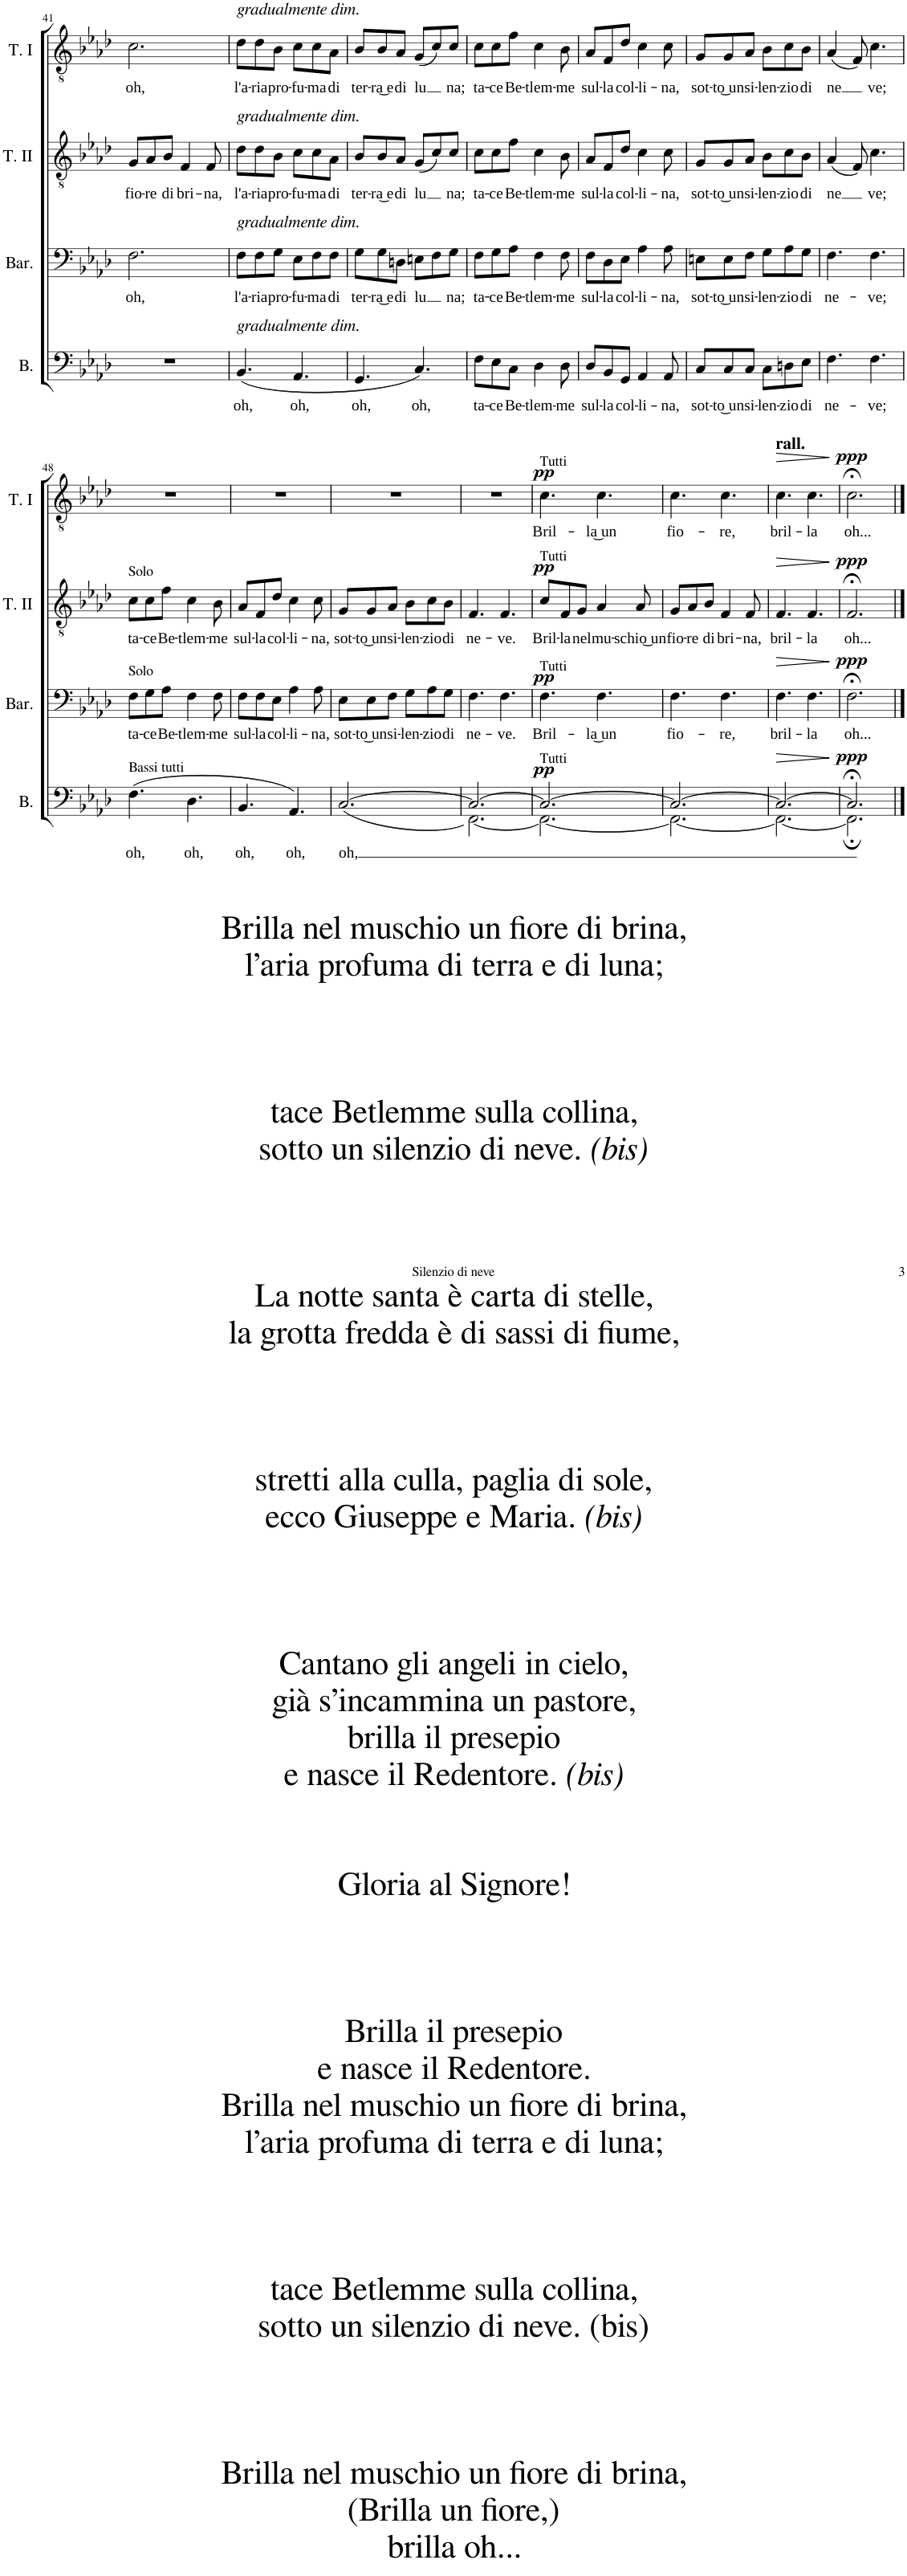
**kern	**text	**dynam	**kern	**text	**dynam	**kern	**text	**dynam	**kern	**text	**dynam
*part4	*part4	*part4	*part3	*part3	*part3	*part2	*part2	*part2	*part1	*part1	*part1
*staff4	*staff4	*staff4	*staff3	*staff3	*staff3	*staff2	*staff2	*staff2	*staff1	*staff1	*staff1
*I"Basso	*	*	*I"Baritono	*	*	*I"Tenore II	*	*	*I"Tenore I	*	*
*I'B.	*	*	*I'Bar.	*	*	*I'T. II	*	*	*I'T. I	*	*
!!LO:PB:g=z
*clefF4	*	*	*clefF4	*	*	*clefGv2	*	*	*clefGv2	*	*
*Trd4c7	*	*	*	*	*	*	*	*	*	*	*
*k[b-e-a-d-]	*	*	*k[b-e-a-d-]	*	*	*k[b-e-a-d-]	*	*	*k[b-e-a-d-]	*	*
*M6/8	*	*	*M6/8	*	*	*M6/8	*	*	*M6/8	*	*
=41	=41	=41	=41	=41	=41	=41	=41	=41	=41	=41	=41
!	!	!	!	!LO:LY:b	!	!	!LO:LY:b	!	!	!LO:LY:b	!
2.r	.	.	2.F\	oh,	.	8G/L	fio-	.	2.c\	oh,	.
!	!	!	!	!	!	!	!LO:LY:b	!	!	!	!
.	.	.	.	.	.	8A-/	-re	.	.	.	.
!	!	!	!	!	!	!	!LO:LY:b	!	!	!	!
.	.	.	.	.	.	8B-/J	di	.	.	.	.
!	!	!	!	!	!	!	!LO:LY:b	!	!	!	!
.	.	.	.	.	.	4F/	bri-	.	.	.	.
!	!	!	!	!	!	!	!LO:LY:b	!	!	!	!
.	.	.	.	.	.	8F/	-na,	.	.	.	.
=42	=42	=42	=42	=42	=42	=42	=42	=42	=42	=42	=42
!	!	!	!	!	!	!	!	!	!LO:TX:a:i:t=gradualmente dim.	!	!
!	!	!	!	!	!	!LO:TX:a:i:t=gradualmente dim.	!	!	!	!	!
!	!	!	!LO:TX:a:i:t=gradualmente dim.	!	!	!	!	!	!	!	!
!LO:TX:a:i:t=gradualmente dim.	!	!	!	!	!	!	!	!	!	!	!
!	!LO:LY:b	!	!	!LO:LY:b	!	!	!LO:LY:b	!	!	!LO:LY:b	!
(4.BB-/	oh,	.	8F\L	l'a-	.	8d-\L	l'a-	.	8d-\L	l'a-	.
!	!	!	!	!LO:LY:b	!	!	!LO:LY:b	!	!	!LO:LY:b	!
.	.	.	8F\	-ria	.	8d-\	-ria	.	8d-\	-ria	.
!	!	!	!	!LO:LY:b	!	!	!LO:LY:b	!	!	!LO:LY:b	!
.	.	.	8G\J	pro-	.	8B-\J	pro-	.	8B-\J	pro-	.
!	!LO:LY:b	!	!	!LO:LY:b	!	!	!LO:LY:b	!	!	!LO:LY:b	!
4.AA-/	oh,	.	8E-\L	-fu-	.	8c\L	-fu-	.	8c\L	-fu-	.
!	!	!	!	!LO:LY:b	!	!	!LO:LY:b	!	!	!LO:LY:b	!
.	.	.	8F\	-ma	.	8c\	-ma	.	8c\	-ma	.
!	!	!	!	!LO:LY:b	!	!	!LO:LY:b	!	!	!LO:LY:b	!
.	.	.	8F\J	di	.	8A-\J	di	.	8A-\J	di	.
=43	=43	=43	=43	=43	=43	=43	=43	=43	=43	=43	=43
!	!LO:LY:b	!	!	!LO:LY:b	!	!	!LO:LY:b	!	!	!LO:LY:b	!
4.GG/	oh,	.	8G\L	ter-	.	8B-/L	ter-	.	8B-/L	ter-	.
!	!	!	!	!LO:LY:b	!	!	!LO:LY:b	!	!	!LO:LY:b	!
.	.	.	8G\	-ra͜ e	.	8B-/	-ra͜ e	.	8B-/	-ra͜ e	.
!	!	!	!	!LO:LY:b	!	!	!LO:LY:b	!	!	!LO:LY:b	!
.	.	.	8Dn\J	di	.	8A-/J	di	.	8A-/J	di	.
!	!LO:LY:b	!	!	!LO:LY:b	!	!	!LO:LY:b	!	!	!LO:LY:b	!
4.C/)	oh,	.	8En\L	-lu	.	(8G/L	-lu	.	(8G/L	-lu	.
.	.	.	8F\	.	.	8c/)	.	.	8c/)	.	.
!	!	!	!	!LO:LY:b	!	!	!LO:LY:b	!	!	!LO:LY:b	!
.	.	.	8G\J	na;	.	8c/J	na;	.	8c/J	na;	.
=44	=44	=44	=44	=44	=44	=44	=44	=44	=44	=44	=44
!	!LO:LY:b	!	!	!LO:LY:b	!	!	!LO:LY:b	!	!	!LO:LY:b	!
8F\L	ta-	.	8F\L	ta-	.	8c\L	ta-	.	8c\L	ta-	.
!	!LO:LY:b	!	!	!LO:LY:b	!	!	!LO:LY:b	!	!	!LO:LY:b	!
8E-\	-ce	.	8G\	-ce	.	8c\	-ce	.	8c\	-ce	.
!	!LO:LY:b	!	!	!LO:LY:b	!	!	!LO:LY:b	!	!	!LO:LY:b	!
8C\J	Be-	.	8A-\J	Be-	.	8f\J	Be-	.	8f\J	Be-	.
!	!LO:LY:b	!	!	!LO:LY:b	!	!	!LO:LY:b	!	!	!LO:LY:b	!
4D-\	-tlem-	.	4F\	-tlem-	.	4c\	-tlem-	.	4c\	-tlem-	.
!	!LO:LY:b	!	!	!LO:LY:b	!	!	!LO:LY:b	!	!	!LO:LY:b	!
8D-\	-me	.	8F\	-me	.	8B-\	-me	.	8B-\	-me	.
=45	=45	=45	=45	=45	=45	=45	=45	=45	=45	=45	=45
!	!LO:LY:b	!	!	!LO:LY:b	!	!	!LO:LY:b	!	!	!LO:LY:b	!
8D-/L	sul-	.	8F\L	sul-	.	8A-/L	sul-	.	8A-/L	sul-	.
!	!LO:LY:b	!	!	!LO:LY:b	!	!	!LO:LY:b	!	!	!LO:LY:b	!
8BB-/	-la	.	8D-\	-la	.	8F/	la	.	8F/	la	.
!	!LO:LY:b	!	!	!LO:LY:b	!	!	!LO:LY:b	!	!	!LO:LY:b	!
8GG/J	col-	.	8E-\J	col-	.	8d-/J	col-	.	8d-/J	col-	.
!	!LO:LY:b	!	!	!LO:LY:b	!	!	!LO:LY:b	!	!	!LO:LY:b	!
4AA-/	-li-	.	4A-\	-li-	.	4c\	-li-	.	4c\	-li-	.
!	!LO:LY:b	!	!	!LO:LY:b	!	!	!LO:LY:b	!	!	!LO:LY:b	!
8AA-/	-na,	.	8A-\	-na,	.	8c\	-na,	.	8c\	-na,	.
=46	=46	=46	=46	=46	=46	=46	=46	=46	=46	=46	=46
!	!LO:LY:b	!	!	!LO:LY:b	!	!	!LO:LY:b	!	!	!LO:LY:b	!
8C/L	sot-	.	8En\L	sot-	.	8G/L	sot-	.	8G/L	sot-	.
!	!LO:LY:b	!	!	!LO:LY:b	!	!	!LO:LY:b	!	!	!LO:LY:b	!
8C/	-to͜ un	.	8E\	-to͜ un	.	8G/	-to͜ un	.	8G/	-to͜ un	.
!	!LO:LY:b	!	!	!LO:LY:b	!	!	!LO:LY:b	!	!	!LO:LY:b	!
8C/J	si-	.	8F\J	si-	.	8A-/J	si-	.	8A-/J	si-	.
!	!LO:LY:b	!	!	!LO:LY:b	!	!	!LO:LY:b	!	!	!LO:LY:b	!
8C\L	-len-	.	8G\L	-len-	.	8B-\L	-len-	.	8B-\L	-len-	.
!	!LO:LY:b	!	!	!LO:LY:b	!	!	!LO:LY:b	!	!	!LO:LY:b	!
8Dn\	-zio	.	8A-\	-zio	.	8c\	-zio	.	8c\	-zio	.
!	!LO:LY:b	!	!	!LO:LY:b	!	!	!LO:LY:b	!	!	!LO:LY:b	!
8E-\J	di	.	8G\J	di	.	8B-\J	di	.	8B-\J	di	.
=47	=47	=47	=47	=47	=47	=47	=47	=47	=47	=47	=47
!	!LO:LY:b	!	!	!LO:LY:b	!	!	!LO:LY:b	!	!	!LO:LY:b	!
4.F\	ne-	.	4.F\	ne-	.	(4A-/	-ne	.	(4A-/	-ne	.
.	.	.	.	.	.	8F/)	.	.	8F/)	.	.
!	!LO:LY:b	!	!	!LO:LY:b	!	!	!LO:LY:b	!	!	!LO:LY:b	!
4.F\	-ve;	.	4.F\	-ve;	.	4.c\	ve;	.	4.c\	ve;	.
!!LO:LB:g=z
=48	=48	=48	=48	=48	=48	=48	=48	=48	=48	=48	=48
!	!	!	!	!	!	!LO:TX:a:t=Solo	!	!	!	!	!
!	!	!	!LO:TX:a:t=Solo	!	!	!	!	!	!	!	!
!LO:TX:a:t=Bassi tutti	!	!	!	!	!	!	!	!	!	!	!
!	!LO:LY:b	!	!	!LO:LY:b	!	!	!LO:LY:b	!	!	!	!
(4.F\	oh,	.	8F\L	ta-	.	8c\L	ta-	.	2.r	.	.
!	!	!	!	!LO:LY:b	!	!	!LO:LY:b	!	!	!	!
.	.	.	8G\	-ce	.	8c\	-ce	.	.	.	.
!	!	!	!	!LO:LY:b	!	!	!LO:LY:b	!	!	!	!
.	.	.	8A-\J	Be-	.	8f\J	Be-	.	.	.	.
!	!LO:LY:b	!	!	!LO:LY:b	!	!	!LO:LY:b	!	!	!	!
4.D-\	oh,	.	4F\	-tlem-	.	4c\	-tlem-	.	.	.	.
!	!	!	!	!LO:LY:b	!	!	!LO:LY:b	!	!	!	!
.	.	.	8F\	-me	.	8B-\	-me	.	.	.	.
=49	=49	=49	=49	=49	=49	=49	=49	=49	=49	=49	=49
!	!LO:LY:b	!	!	!LO:LY:b	!	!	!LO:LY:b	!	!	!	!
4.BB-/	oh,	.	8F\L	sul-	.	8A-/L	sul-	.	2.r	.	.
!	!	!	!	!LO:LY:b	!	!	!LO:LY:b	!	!	!	!
.	.	.	8F\	-la	.	8F/	-la	.	.	.	.
!	!	!	!	!LO:LY:b	!	!	!LO:LY:b	!	!	!	!
.	.	.	8E-\J	col-	.	8d-/J	col-	.	.	.	.
!	!LO:LY:b	!	!	!LO:LY:b	!	!	!LO:LY:b	!	!	!	!
4.AA-/)	oh,	.	4A-\	-li-	.	4c\	-li-	.	.	.	.
!	!	!	!	!LO:LY:b	!	!	!LO:LY:b	!	!	!	!
.	.	.	8A-\	-na,	.	8c\	-na,	.	.	.	.
=50	=50	=50	=50	=50	=50	=50	=50	=50	=50	=50	=50
!	!LO:LY:b	!	!	!LO:LY:b	!	!	!LO:LY:b	!	!	!	!
([2.C/	oh,	.	8E-\L	sot-	.	8G/L	sot-	.	2.r	.	.
!	!	!	!	!LO:LY:b	!	!	!LO:LY:b	!	!	!	!
.	.	.	8E-\	-to͜ un	.	8G/	-to͜ un	.	.	.	.
!	!	!	!	!LO:LY:b	!	!	!LO:LY:b	!	!	!	!
.	.	.	8F\J	si-	.	8A-/J	si-	.	.	.	.
!	!	!	!	!LO:LY:b	!	!	!LO:LY:b	!	!	!	!
.	.	.	8G\L	-len-	.	8B-\L	-len-	.	.	.	.
!	!	!	!	!LO:LY:b	!	!	!LO:LY:b	!	!	!	!
.	.	.	8A-\	-zio	.	8c\	-zio	.	.	.	.
!	!	!	!	!LO:LY:b	!	!	!LO:LY:b	!	!	!	!
.	.	.	8G\J	di	.	8B-\J	di	.	.	.	.
=51	=51	=51	=51	=51	=51	=51	=51	=51	=51	=51	=51
*^	*	*	*	*	*	*	*	*	*	*	*
!	!	!	!	!	!LO:LY:b	!	!	!LO:LY:b	!	!	!	!
2.C/_	[2.FF\)	.	.	4.F\	ne-	.	4.F/	ne-	.	2.r	.	.
!	!	!	!	!	!LO:LY:b	!	!	!LO:LY:b	!	!	!	!
.	.	.	.	4.F\	-ve.	.	4.F/	-ve.	.	.	.	.
=52	=52	=52	=52	=52	=52	=52	=52	=52	=52	=52	=52	=52
!	!	!	!	!	!	!	!	!	!	!LO:TX:a:t=Tutti	!	!
!	!	!	!	!	!	!	!LO:TX:a:t=Tutti	!	!	!	!	!
!	!	!	!	!LO:TX:a:t=Tutti	!	!	!	!	!	!	!	!
!LO:TX:a:t=Tutti	!	!	!	!	!	!	!	!	!	!	!	!
!	!	!	!LO:DY:a	!	!LO:LY:b	!LO:DY:a	!	!LO:LY:b	!LO:DY:a	!	!LO:LY:b	!LO:DY:a
2.C/_	2.FF\_	.	pp	4.F\	Bril-	pp	8c/L	Bril-	pp	4.c\	Bril-	pp
!	!	!	!	!	!	!	!	!LO:LY:b	!	!	!	!
.	.	.	.	.	.	.	8F/	-la	.	.	.	.
!	!	!	!	!	!	!	!	!LO:LY:b	!	!	!	!
.	.	.	.	.	.	.	8G/J	nel	.	.	.	.
!	!	!	!	!	!LO:LY:b	!	!	!LO:LY:b	!	!	!LO:LY:b	!
.	.	.	.	4.F\	-la͜ un	.	4A-/	mu-	.	4.c\	-la͜ un	.
!	!	!	!	!	!	!	!	!LO:LY:b	!	!	!	!
.	.	.	.	.	.	.	8A-/	-schio͜ un	.	.	.	.
=53	=53	=53	=53	=53	=53	=53	=53	=53	=53	=53	=53	=53
!	!	!	!	!	!LO:LY:b	!	!	!LO:LY:b	!	!	!LO:LY:b	!
2.C/_	2.FF\_	.	.	4.F\	fio-	.	8G/L	fio-	.	4.c\	fio-	.
!	!	!	!	!	!	!	!	!LO:LY:b	!	!	!	!
.	.	.	.	.	.	.	8A-/	-re	.	.	.	.
!	!	!	!	!	!	!	!	!LO:LY:b	!	!	!	!
.	.	.	.	.	.	.	8B-/J	di	.	.	.	.
!	!	!	!	!	!LO:LY:b	!	!	!LO:LY:b	!	!	!LO:LY:b	!
.	.	.	.	4.F\	-re,	.	4F/	bri-	.	4.c\	-re,	.
!	!	!	!	!	!	!	!	!LO:LY:b	!	!	!	!
.	.	.	.	.	.	.	8F/	-na,	.	.	.	.
=54	=54	=54	=54	=54	=54	=54	=54	=54	=54	=54	=54	=54
!	!	!	!	!	!	!	!	!	!	!LO:TX:a:B:t=rall.	!	!
!	!	!	!LO:HP:b	!	!LO:LY:b	!LO:HP:b	!	!LO:LY:b	!LO:HP:b	!	!LO:LY:b	!LO:HP:b
2.C/_	2.FF\_	.	>	4.F\	bril-	>	4.F/	bril-	>	4.c\	bril-	>
!	!	!	!	!	!LO:LY:b	!	!	!LO:LY:b	!	!	!LO:LY:b	!
.	.	.	.	4.F\	-la	.	4.F/	-la	.	4.c\	-la	.
*v	*v	*	*	*	*	*	*	*	*	*	*	*
.	.	]	.	.	]	.	.	]	.	.	]
=55	=55	=55	=55	=55	=55	=55	=55	=55	=55	=55	=55
*^	*	*	*	*	*	*	*	*	*	*	*
!	!	!	!LO:DY:a	!	!LO:LY:b	!LO:DY:a	!	!LO:LY:b	!LO:DY:a	!	!LO:LY:b	!LO:DY:a
2.C;</]	2.FF;\]	.	ppp	2.F;<\	oh...	ppp	2.F;</	oh...	ppp	2.c;<\	oh...	ppp
*v	*v	*	*	*	*	*	*	*	*	*	*	*
==	==	==	==	==	==	==	==	==	==	==	==
*-	*-	*-	*-	*-	*-	*-	*-	*-	*-	*-	*-
